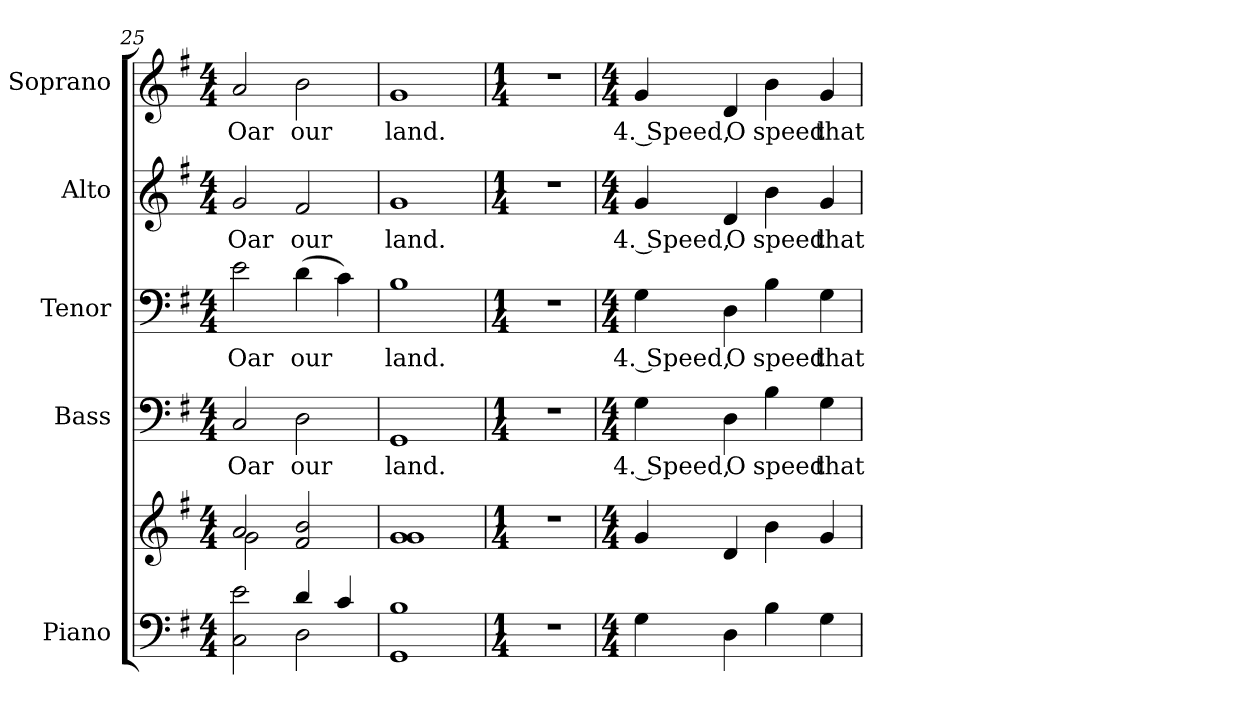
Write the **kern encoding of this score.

**kern	**kern	**kern	**text	**kern	**text	**kern	**text	**kern	**text
*part5	*part5	*part4	*part4	*part3	*part3	*part2	*part2	*part1	*part1
*staff6	*staff5	*staff4	*staff4	*staff3	*staff3	*staff2	*staff2	*staff1	*staff1
*I"Piano	*	*I"Bass	*	*I"Tenor	*	*I"Alto	*	*I"Soprano	*
*I'Pno.	*	*I'B.	*	*I'T.	*	*I'A.	*	*I'S.	*
!!LO:PB:g=z
*clefF4	*clefG2	*clefF4	*	*clefF4	*	*clefG2	*	*clefG2	*
*k[f#]	*k[f#]	*k[f#]	*	*k[f#]	*	*k[f#]	*	*k[f#]	*
*G:	*G:	*G:	*	*G:	*	*G:	*	*G:	*
*M4/4	*M4/4	*M4/4	*	*M4/4	*	*M4/4	*	*M4/4	*
=25	=25	=25	=25	=25	=25	=25	=25	=25	=25
*^	*^	*	*	*	*	*	*	*	*
!	!	!	!	!	!LO:LY:b:color=#000000	!	!	!	!	!	!
!	!	!	!	!	!	!	!LO:LY:b:color=#000000	!	!	!	!
!	!	!	!	!	!	!	!	!	!LO:LY:b:color=#000000	!	!
!	!	!	!	!	!	!	!	!	!	!	!LO:LY:b:color=#000000
2Ci\ 2ei	2ryy	2ai/	2gi\	2Ci/	Oar	2ei\	Oar	2gi/	Oar	2ai/	Oar
!	!	!	!	!	!LO:LY:b:color=#000000	!	!	!	!	!	!
!	!	!	!	!	!	!	!LO:LY:b:color=#000000	!	!	!	!
!	!	!	!	!	!	!	!	!	!LO:LY:b:color=#000000	!	!
!	!	!	!	!	!	!	!	!	!	!	!LO:LY:b:color=#000000
4di/	2Di\	2f#i/ 2bi	2ryy	2Di\	our	(4di\	our	2f#i/	our	2bi\	our
4ci/	.	.	.	.	.	4ci\)	.	.	.	.	.
*v	*v	*	*	*	*	*	*	*	*	*	*
*	*v	*v	*	*	*	*	*	*	*	*
=26	=26	=26	=26	=26	=26	=26	=26	=26	=26
!	!	!	!LO:LY:b:color=#000000	!	!	!	!	!	!
!	!	!	!	!	!LO:LY:b:color=#000000	!	!	!	!
!	!	!	!	!	!	!	!LO:LY:b:color=#000000	!	!
!	!	!	!	!	!	!	!	!	!LO:LY:b:color=#000000
1GGi 1Bi	1gi 1gi	1GGi	land.	1Bi	land.	1gi	land.	1gi	land.
!!LO:PB:g=z
=27	=27	=27	=27	=27	=27	=27	=27	=27	=27
*M1/4	*M1/4	*M1/4	*	*M1/4	*	*M1/4	*	*M1/4	*
!LO:N:vis=1	!LO:N:vis=1	!LO:N:vis=1	!	!LO:N:vis=1	!	!LO:N:vis=1	!	!LO:N:vis=1	!
4r	4r	4r	.	4r	.	4r	.	4r	.
=28	=28	=28	=28	=28	=28	=28	=28	=28	=28
*M4/4	*M4/4	*M4/4	*	*M4/4	*	*M4/4	*	*M4/4	*
!	!	!	!LO:LY:b:color=#000000	!	!	!	!	!	!
!	!	!	!	!	!LO:LY:b:color=#000000	!	!	!	!
!	!	!	!	!	!	!	!LO:LY:b:color=#000000	!	!
!	!	!	!	!	!	!	!	!	!LO:LY:b:color=#000000
4Gi\	4gi/	4Gi\	4. Speed,	4Gi\	4. Speed,	4gi/	4. Speed,	4gi/	4. Speed,
!	!	!	!LO:LY:b:color=#000000	!	!	!	!	!	!
!	!	!	!	!	!LO:LY:b:color=#000000	!	!	!	!
!	!	!	!	!	!	!	!LO:LY:b:color=#000000	!	!
!	!	!	!	!	!	!	!	!	!LO:LY:b:color=#000000
4Di\	4di/	4Di\	O	4Di\	O	4di/	O	4di/	O
!	!	!	!LO:LY:b:color=#000000	!	!	!	!	!	!
!	!	!	!	!	!LO:LY:b:color=#000000	!	!	!	!
!	!	!	!	!	!	!	!LO:LY:b:color=#000000	!	!
!	!	!	!	!	!	!	!	!	!LO:LY:b:color=#000000
4Bi\	4bi\	4Bi\	speed	4Bi\	speed	4bi\	speed	4bi\	speed
!	!	!	!LO:LY:b:color=#000000	!	!	!	!	!	!
!	!	!	!	!	!LO:LY:b:color=#000000	!	!	!	!
!	!	!	!	!	!	!	!LO:LY:b:color=#000000	!	!
!	!	!	!	!	!	!	!	!	!LO:LY:b:color=#000000
4Gi\	4gi/	4Gi\	that	4Gi\	that	4gi/	that	4gi/	that
=	=	=	=	=	=	=	=	=	=
*-	*-	*-	*-	*-	*-	*-	*-	*-	*-
